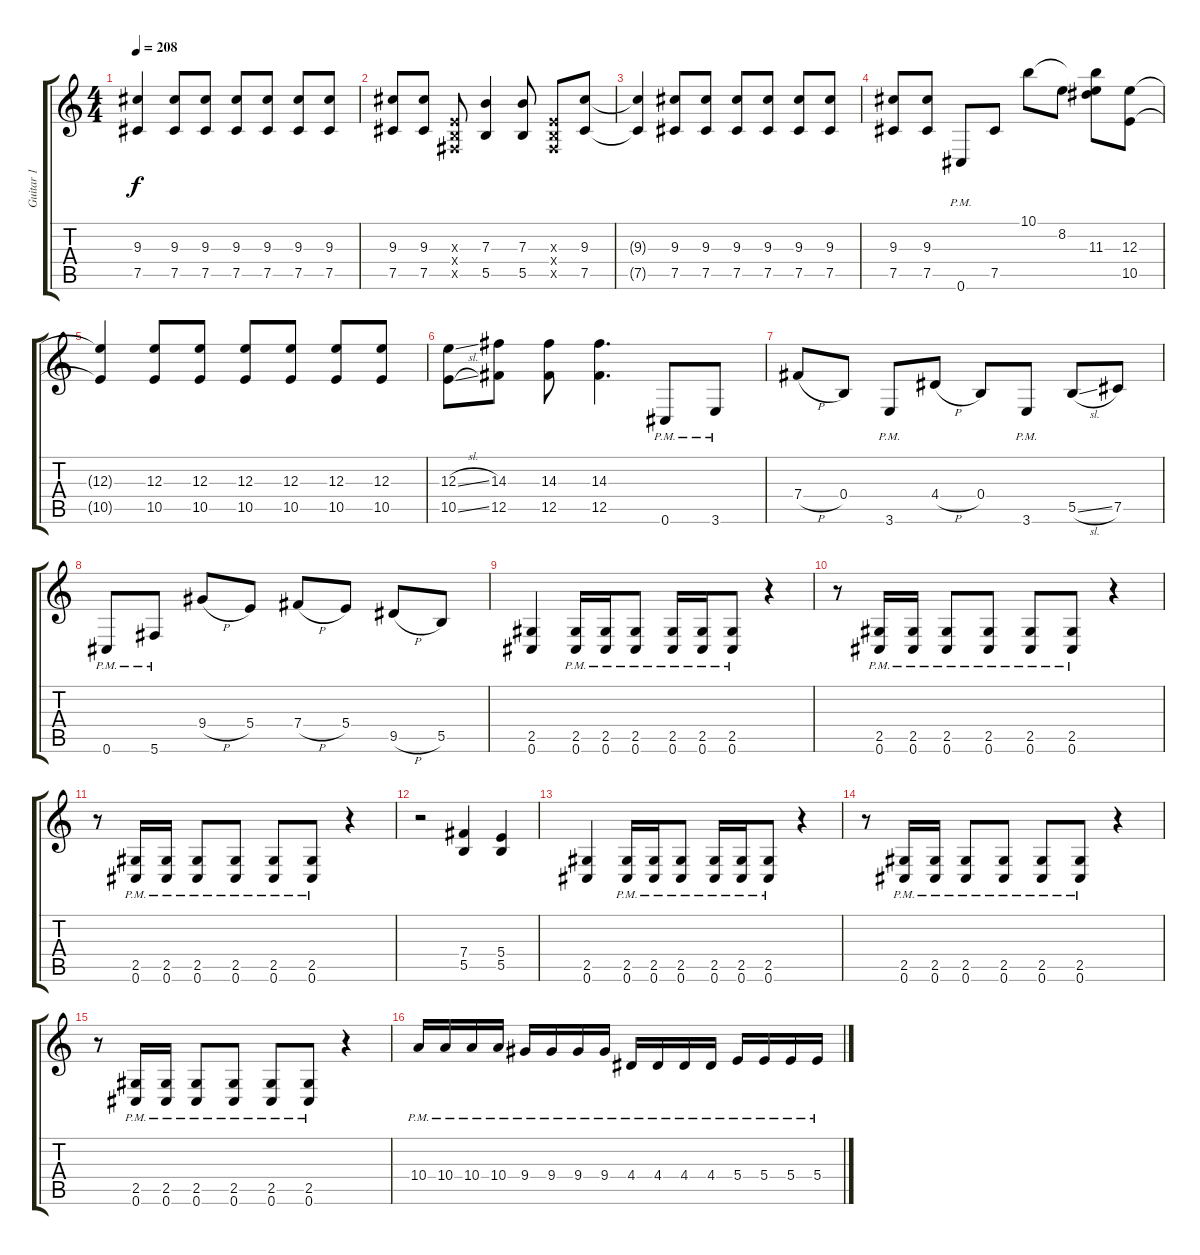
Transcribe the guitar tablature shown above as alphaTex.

\track ("Guitar 1" "Guitar 1") {instrument distortionguitar}
\staff {score tabs}
\tuning (Db4 Ab3 E3 B2 Gb2 Db2) {hide}
\ts (4 4)
\tempo 208
\clef g2
\ks c
(9.3 7.5).4{dy f} (9.3 7.5).8 (9.3 7.5).8 (9.3 7.5).8 (9.3 7.5).8 (9.3 7.5).8 (9.3 7.5).8 |
(9.3 7.5).8 (9.3 7.5).8 (0.3{x} 0.4{x} 0.5{x}).8 (7.3 5.5).4 (7.3 5.5).8 (0.3{x} 0.4{x} 0.5{x}).8 (9.3 7.5).8 |
(9.3{t} 7.5{t}).4 (9.3 7.5).8 (9.3 7.5).8 (9.3 7.5).8 (9.3 7.5).8 (9.3 7.5).8 (9.3 7.5).8 |
(9.3 7.5).8 (9.3 7.5).8 0.6{pm}.8 7.5.8 10.1.8 8.2.8 (10.1{t} 8.2{t} 11.3).8 (12.3 10.5).8 |
(12.3{t} 10.5{t}).4 (12.3 10.5).8 (12.3 10.5).8 (12.3 10.5).8 (12.3 10.5).8 (12.3 10.5).8 (12.3 10.5).8 |
(12.3{sl} 10.5{sl}).8 (14.3 12.5).8 (14.3 12.5).8 (14.3 12.5).4{d} 0.6{pm}.8 3.6{pm}.8 |
7.4{h}.8 0.4.8 3.6{pm}.8 4.4{h}.8 0.4.8 3.6{pm}.8 5.5{sl}.8 7.5.8 |
0.6{pm}.8 5.6{pm}.8 9.4{h}.8 5.4.8 7.4{h}.8 5.4.8 9.5{h}.8 5.5.8 |
(2.5 0.6).4 (2.5{pm} 0.6{pm}).16 (2.5{pm} 0.6{pm}).16 (2.5{pm} 0.6{pm}).8 (2.5{pm} 0.6{pm}).16 (2.5{pm} 0.6{pm}).16 (2.5{pm} 0.6{pm}).8 r.4 |
r.8 (2.5{pm} 0.6{pm}).16 (2.5{pm} 0.6{pm}).16 (2.5{pm} 0.6{pm}).8 (2.5{pm} 0.6{pm}).8 (2.5{pm} 0.6{pm}).8 (2.5{pm} 0.6{pm}).8 r.4 |
r.8 (2.5{pm} 0.6{pm}).16 (2.5{pm} 0.6{pm}).16 (2.5{pm} 0.6{pm}).8 (2.5{pm} 0.6{pm}).8 (2.5{pm} 0.6{pm}).8 (2.5{pm} 0.6{pm}).8 r.4 |
r.2 (7.4 5.5).4 (5.4 5.5).4 |
(2.5 0.6).4 (2.5{pm} 0.6{pm}).16 (2.5{pm} 0.6{pm}).16 (2.5{pm} 0.6{pm}).8 (2.5{pm} 0.6{pm}).16 (2.5{pm} 0.6{pm}).16 (2.5{pm} 0.6{pm}).8 r.4 |
r.8 (2.5{pm} 0.6{pm}).16 (2.5{pm} 0.6{pm}).16 (2.5{pm} 0.6{pm}).8 (2.5{pm} 0.6{pm}).8 (2.5{pm} 0.6{pm}).8 (2.5{pm} 0.6{pm}).8 r.4 |
r.8 (2.5{pm} 0.6{pm}).16 (2.5{pm} 0.6{pm}).16 (2.5{pm} 0.6{pm}).8 (2.5{pm} 0.6{pm}).8 (2.5{pm} 0.6{pm}).8 (2.5{pm} 0.6{pm}).8 r.4 |
10.4{pm}.16 10.4{pm}.16 10.4{pm}.16 10.4{pm}.16 9.4{pm}.16 9.4{pm}.16 9.4{pm}.16 9.4{pm}.16 4.4{pm}.16 4.4{pm}.16 4.4{pm}.16 4.4{pm}.16 5.4{pm}.16 5.4{pm}.16 5.4{pm}.16 5.4{pm}.16
